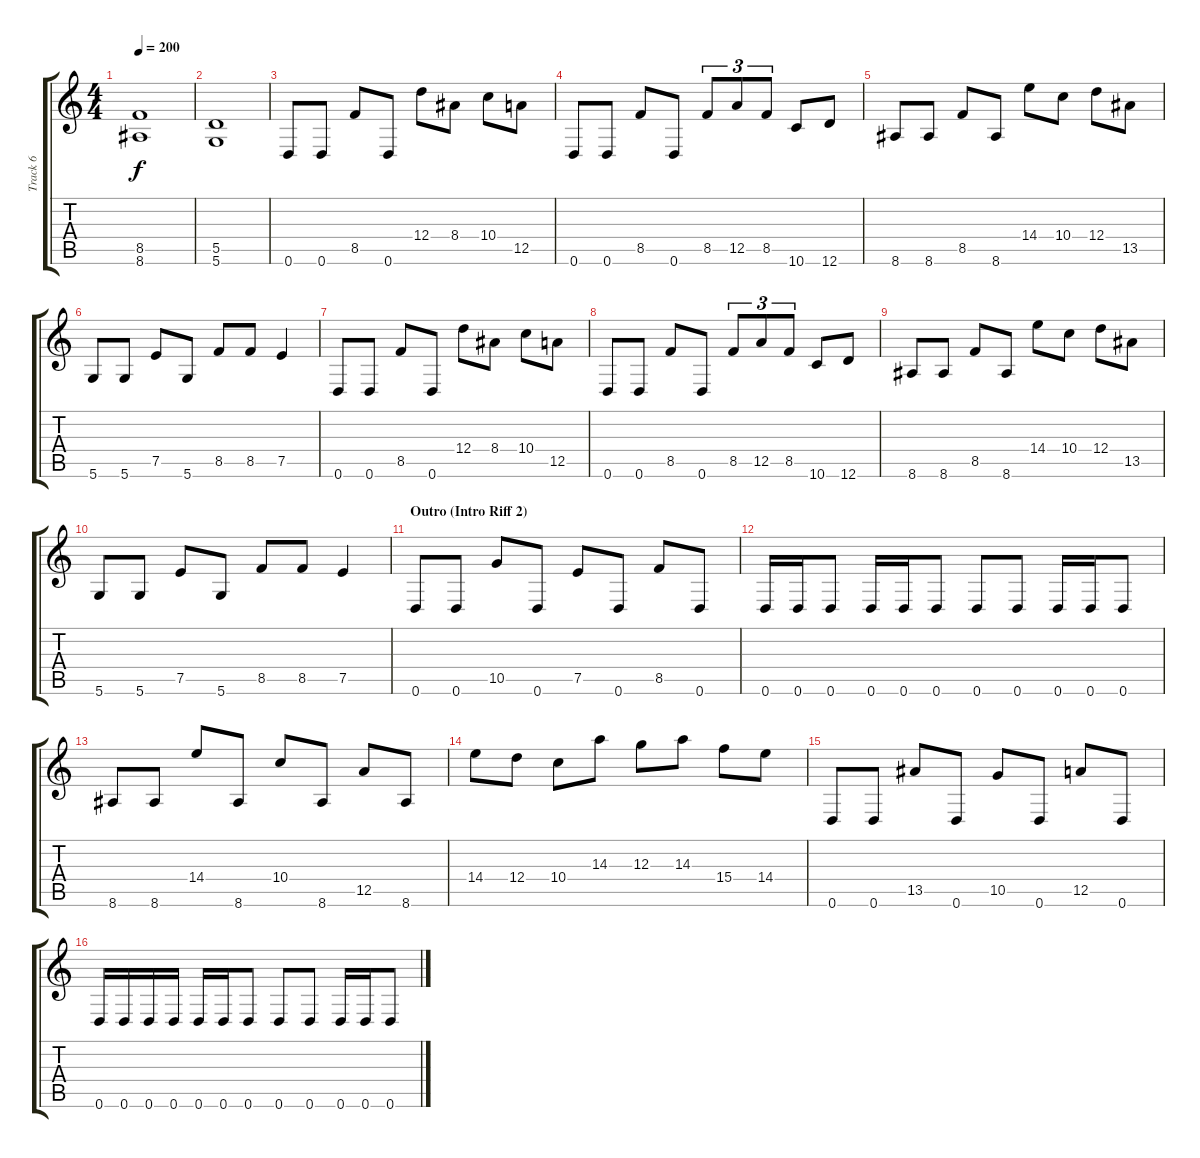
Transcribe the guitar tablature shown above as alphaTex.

\track ("Track 6" "Track 6") {instrument distortionguitar}
\staff {score tabs}
\tuning (E4 B3 G3 D3 A2 D2) {hide}
\ts (4 4)
\tempo 200
\clef g2
\ks c
(8.5 8.6).1{dy f} |
(5.5 5.6).1 |
0.6.8 0.6.8 8.5.8 0.6.8 12.4.8 8.4.8 10.4.8 12.5.8 |
0.6.8 0.6.8 8.5.8 0.6.8 8.5.8{tu (3 2)} 12.5.8{tu (3 2)} 8.5.8{tu (3 2)} 10.6.8 12.6.8 |
8.6.8 8.6.8 8.5.8 8.6.8 14.4.8 10.4.8 12.4.8 13.5.8 |
5.6.8 5.6.8 7.5.8 5.6.8 8.5.8 8.5.8 7.5.4 |
0.6.8 0.6.8 8.5.8 0.6.8 12.4.8 8.4.8 10.4.8 12.5.8 |
0.6.8 0.6.8 8.5.8 0.6.8 8.5.8{tu (3 2)} 12.5.8{tu (3 2)} 8.5.8{tu (3 2)} 10.6.8 12.6.8 |
8.6.8 8.6.8 8.5.8 8.6.8 14.4.8 10.4.8 12.4.8 13.5.8 |
5.6.8 5.6.8 7.5.8 5.6.8 8.5.8 8.5.8 7.5.4 |
\section ("" "Outro (Intro Riff 2)")
0.6.8 0.6.8 10.5.8 0.6.8 7.5.8 0.6.8 8.5.8 0.6.8 |
0.6.16 0.6.16 0.6.8 0.6.16 0.6.16 0.6.8 0.6.8 0.6.8 0.6.16 0.6.16 0.6.8 |
8.6.8 8.6.8 14.4.8 8.6.8 10.4.8 8.6.8 12.5.8 8.6.8 |
14.4.8 12.4.8 10.4.8 14.3.8 12.3.8 14.3.8 15.4.8 14.4.8 |
0.6.8 0.6.8 13.5.8 0.6.8 10.5.8 0.6.8 12.5.8 0.6.8 |
0.6.16 0.6.16 0.6.16 0.6.16 0.6.16 0.6.16 0.6.8 0.6.8 0.6.8 0.6.16 0.6.16 0.6.8
